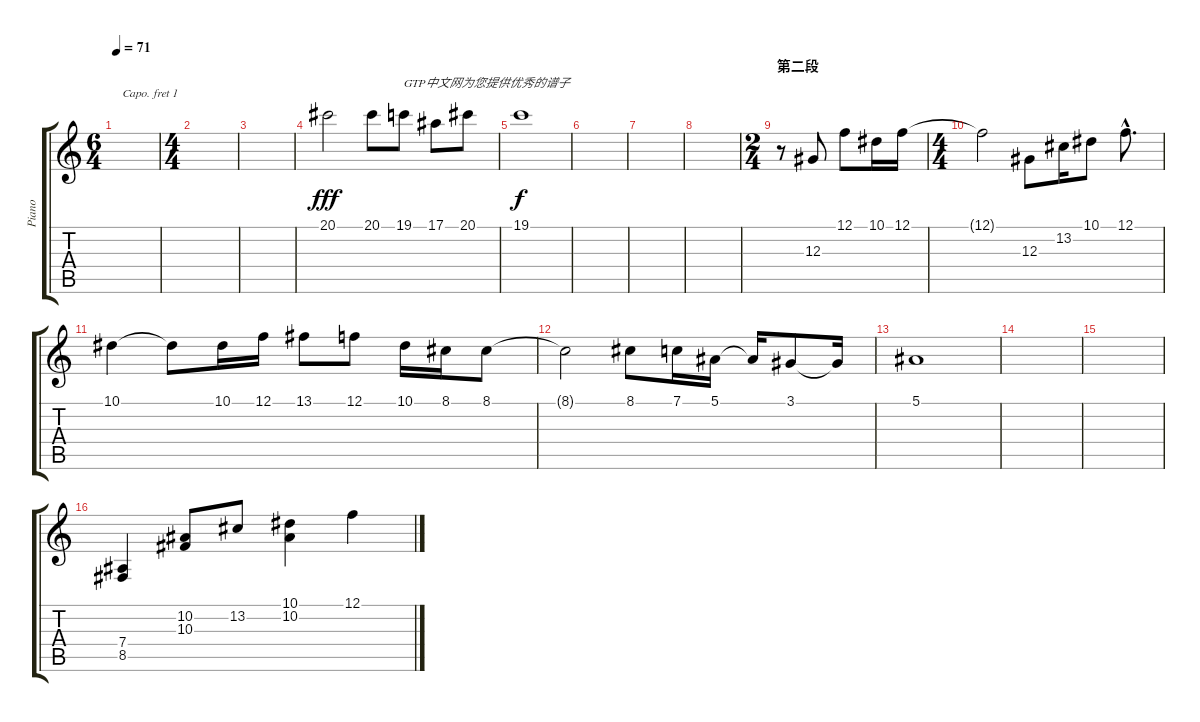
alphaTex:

\track ("Piano" "Piano") {instrument acousticgrandpiano}
\staff {score tabs}
\capo 1
\tuning (E4 B3 G3 D3 A2 E2) {hide}
\ts (6 4)
\tempo 71
\clef g2
\ks c
|
\ts (4 4)
|
|
20.1.2{dy fff} 20.1.8 19.1.8{txt "GTP中文网为您提供优秀的谱子"} 17.1.8 20.1.8 |
19.1.1{dy f} |
|
|
|
\ts (2 4)
\section ("" "第二段")
r.8 12.3.8 12.1.8 10.1.16 12.1.16 |
\ts (4 4)
12.1{t}.2 12.3.8 13.2.16 10.1.8 12.1{hac}.8{d} |
10.1.4 10.1{t}.8 10.1.16 12.1.16 13.1.8 12.1.8 10.1.16 8.1.16 8.1.8 |
8.1{t}.2 8.1.8 7.1.16 5.1.16 5.1{t}.16 3.1.8 3.1{t}.16 |
5.1.1 |
|
|
(7.4 8.5).4 (10.2 10.3).8 13.2.8 (10.1 10.2).4 12.1.4
